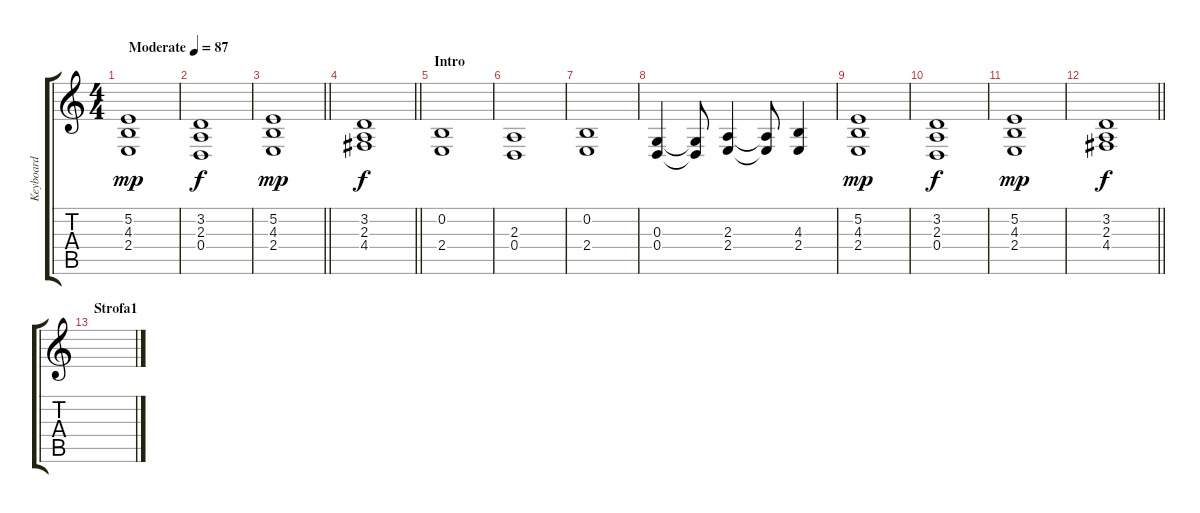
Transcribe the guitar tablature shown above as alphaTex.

\track ("Keyboard" "Keyboard") {instrument synthstrings1}
\staff {score tabs}
\tuning (E4 B3 G3 D3 A2 E2) {hide}
\ts (4 4)
\tempo (87 "Moderate")
\clef g2
\ks c
(5.2 4.3 2.4).1{dy mp instrument synthstrings1} |
(3.2 2.3 0.4).1{dy f} |
\barLineRight lightlight
(5.2 4.3 2.4).1{dy mp} |
\section ("" "")
\barLineRight lightlight
(3.2 2.3 4.4).1{dy f} |
\section ("" "Intro")
(0.2 2.4).1 |
(2.3 0.4).1 |
(0.2 2.4).1 |
(0.3 0.4).4 (0.3{t} 0.4{t}).8 (2.3 2.4).4 (2.3{t} 2.4{t}).8 (4.3 2.4).4 |
(5.2 4.3 2.4).1{dy mp} |
(3.2 2.3 0.4).1{dy f} |
(5.2 4.3 2.4).1{dy mp} |
\barLineRight lightlight
(3.2 2.3 4.4).1{dy f} |
\section ("" "Strofa1")
